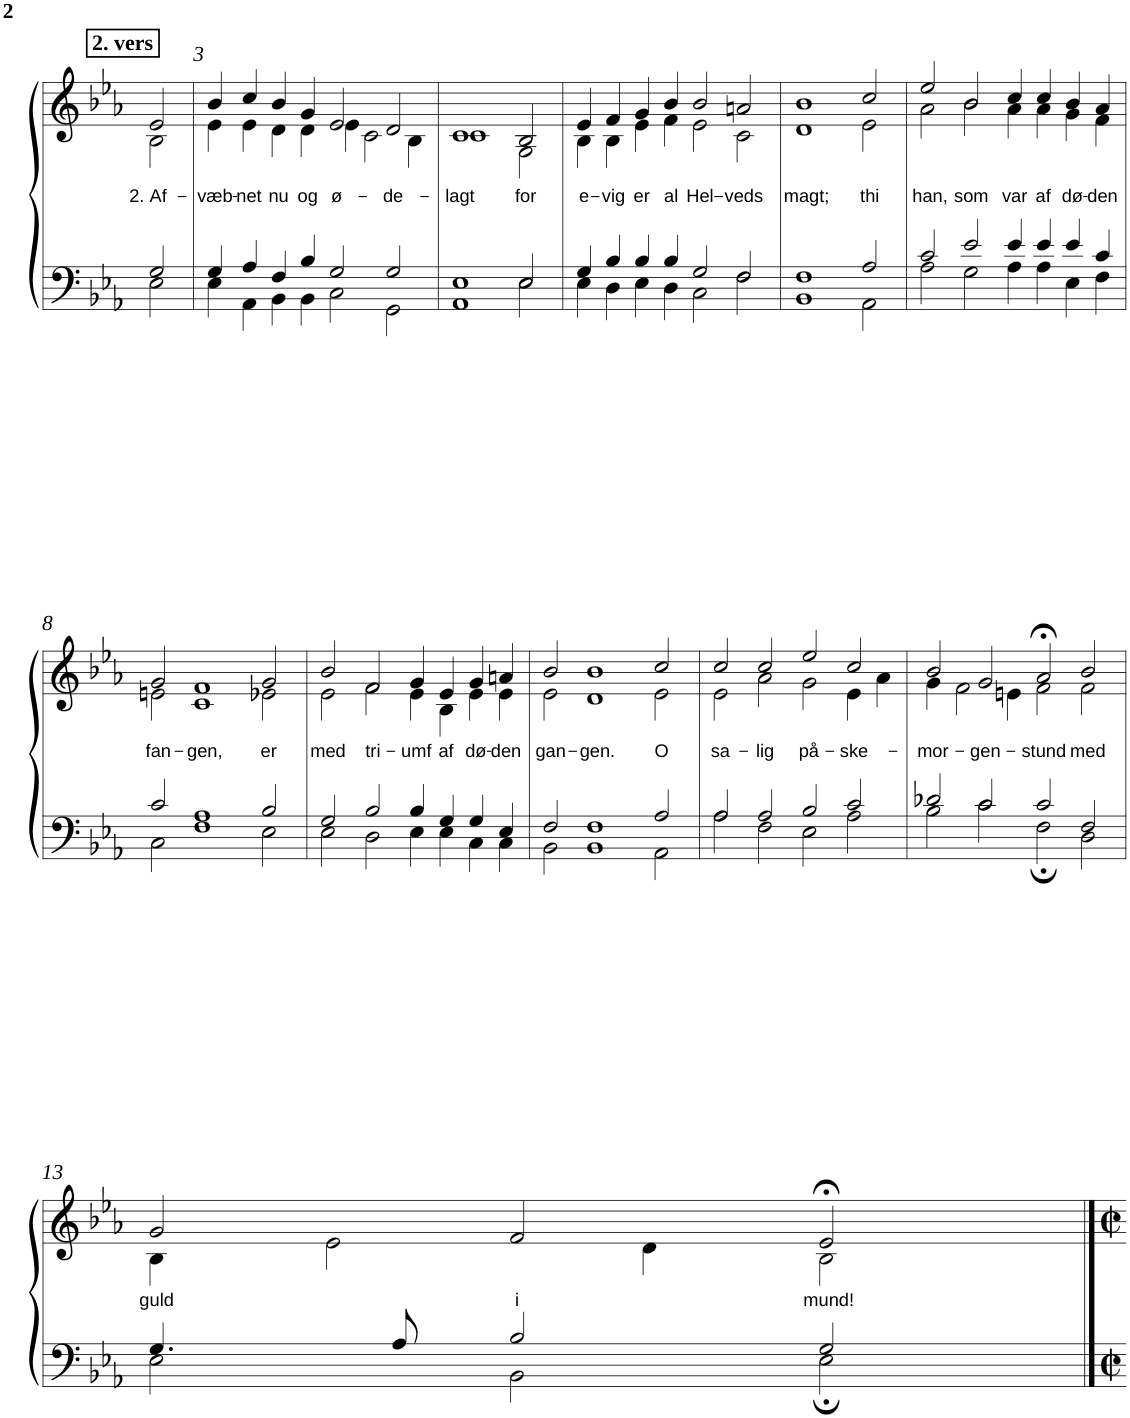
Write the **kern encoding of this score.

**kern	**kern	**text	**kern
*part2	*part2	*part2	*part1
*staff3	*staff2	*staff2	*staff1
*I"Piano	*	*	*I"Diskant
*I'Pno	*	*	*I'D
!!LO:PB:g=z
*clefF4	*clefG2	*	*clefG2
*k[b-e-a-]	*k[b-e-a-]	*	*k[b-e-a-]
*E-:	*E-:	*	*E-:
*M2/2	*M2/2	*	*M2/2
*met(c|)	*met(c|)	*	*met(c|)
!!LO:REH:place=s1:a:B:cj:t=2. vers
=2X1	=2X1	=2X1	=2X1
*^	*	*	*
!	!	!	!LO:LY:b	!
*	*	*^	*	*
2G/	2E-\	2e-/	2B-\	2. Af-	2r
=3	=3	=3	=3	=3	=3
!	!	!	!	!LO:LY:b	!
4G/	4E-\	4b-/	4e-\	-væb-	1r
!	!	!	!	!LO:LY:b	!
4A-/	4AA-\	4cc/	4e-\	-net	.
!	!	!	!	!LO:LY:b	!
4F/	4BB-\	4b-/	4d\	nu	.
!	!	!	!	!LO:LY:b	!
4B-/	4BB-\	4g/	4d\	og	.
!	!	!	!	!LO:LY:b	!
2G/	2C\	2e-/	4e-\	ø-	1ryy
.	.	.	2c\	.	.
!	!	!	!	!LO:LY:b	!
2G/	2GG\	2d/	.	-de-	.
.	.	.	4B-\	.	.
=4	=4	=4	=4	=4	=4
!	!	!	!	!LO:LY:b	!
1E-	1AA-	1c	1c	-lagt	1r
!	!	!	!	!LO:LY:b	!
2E-/	2E-\	2B-/	2G\	for	2r
=5	=5	=5	=5	=5	=5
!	!	!	!	!LO:LY:b	!
4G/	4E-\	4e-/	4B-\	e-	1r
!	!	!	!	!LO:LY:b	!
4B-/	4D\	4f/	4B-\	-vig	.
!	!	!	!	!LO:LY:b	!
4B-/	4E-\	4g/	4e-\	er	.
!	!	!	!	!LO:LY:b	!
4B-/	4D\	4b-/	4f\	al	.
!	!	!	!	!LO:LY:b	!
2G/	2C\	2b-/	2e-\	Hel-	1ryy
!	!	!	!	!LO:LY:b	!
2F/	2F\	2an/	2c\	-veds	.
=6	=6	=6	=6	=6	=6
!	!	!	!	!LO:LY:b	!
1F	1BB-	1b-	1d	magt;	1r
!	!	!	!	!LO:LY:b	!
2A-/	2AA-\	2cc/	2e-\	thi	2r
=7	=7	=7	=7	=7	=7
!	!	!	!	!LO:LY:b	!
2c/	2A-\	2ee-/	2a-\	han,	1r
!	!	!	!	!LO:LY:b	!
2e-/	2G\	2b-/	2b-\	som	.
!	!	!	!	!LO:LY:b	!
4e-/	4A-\	4cc/	4a-\	var	1ryy
!	!	!	!	!LO:LY:b	!
4e-/	4A-\	4cc/	4a-\	af	.
!	!	!	!	!LO:LY:b	!
4e-/	4E-\	4b-/	4g\	dø-	.
!	!	!	!	!LO:LY:b	!
4c/	4F\	4a-/	4f\	-den	.
!!LO:LB:g=z
=8	=8	=8	=8	=8	=8
!	!	!	!	!LO:LY:b	!
2c/	2C\	2g/	2en\	fan-	1r
!	!	!	!	!LO:LY:b	!
[2A-	[2F	[2f	[2c	-gen,	.
2ryy	2ryy	2ryy	2ryy	.	1ryy
!	!	!	!	!LO:LY:b	!
2B-/	2E-\	2g/	2e-X\	er	.
=9	=9	=9	=9	=9	=9
!	!	!	!	!LO:LY:b	!
2G/	2E-\	2b-/	2e-\	med	1r
2A-]	2F]	2f]	2c]	.	.
!	!	!	!	!LO:LY:b	!
2B-/	2D\	2f/	2f\	tri-	1.ryy
!	!	!	!	!LO:LY:b	!
4B-/	4E-\	4g/	4e-\	-umf	.
!	!	!	!	!LO:LY:b	!
4G/	4E-\	4e-/	4B-\	af	.
!	!	!	!	!LO:LY:b	!
4G/	4C\	4g/	4e-\	dø-	.
!	!	!	!	!LO:LY:b	!
4E-/	4C\	4an/	4e-\	-den	.
=10	=10	=10	=10	=10	=10
!	!	!	!	!LO:LY:b	!
2F/	2BB-\	2b-/	2e-\	gan-	1r
!	!	!	!	!LO:LY:b	!
[2F	[2BB-	[2b-	[2d	-gen.	.
2ryy	2ryy	2ryy	2ryy	.	1ryy
!	!	!	!	!LO:LY:b	!
2A-/	2AA-\	2cc/	2e-\	O	.
=11	=11	=11	=11	=11	=11
!	!	!	!	!LO:LY:b	!
2A-/	2A-\	2cc/	2e-\	sa-	1r
2F]	2BB-]	2b-]	2d]	.	.
!	!	!	!	!LO:LY:b	!
2A-/	2F\	2cc/	2a-\	-lig	1.ryy
!	!	!	!	!LO:LY:b	!
2B-/	2E-\	2ee-/	2g\	på-	.
!	!	!	!	!LO:LY:b	!
2c/	2A-\	2cc/	4e-\	-ske-	.
.	.	.	4a-\	.	.
=12	=12	=12	=12	=12	=12
!	!	!	!	!LO:LY:b	!
2d-X/	2B-\	2b-/	4g\	-mor-	1r
.	.	.	2f\	.	.
!	!	!	!	!LO:LY:b	!
2c/	2c\	2g/	.	-gen-	.
.	.	.	4en\	.	.
!	!	!	!	!LO:LY:b	!
2c/	2F;\	2a-;</	2f\	-stund	2r
!	!	!	!	!LO:LY:b	!
2F/	2D\	2b-/	2f\	med	2r
!!LO:LB:g=z
=13	=13	=13	=13	=13	=13
!	!	!	!	!LO:LY:b	!
4.G/	2E-\	2g/	4B-\	guld	1r
.	.	.	2e-\	.	.
8A-/	.	.	.	.	.
!	!	!	!	!LO:LY:b	!
2B-/	2BB-\	2f/	.	i	.
.	.	.	4d\	.	.
!	!	!	!	!LO:LY:b	!
2G/	2E-;\	2e-;</	2B-\	mund!	2r
*v	*v	*	*	*	*
*	*v	*v	*	*
==	==	==	==
*-	*-	*-	*-
